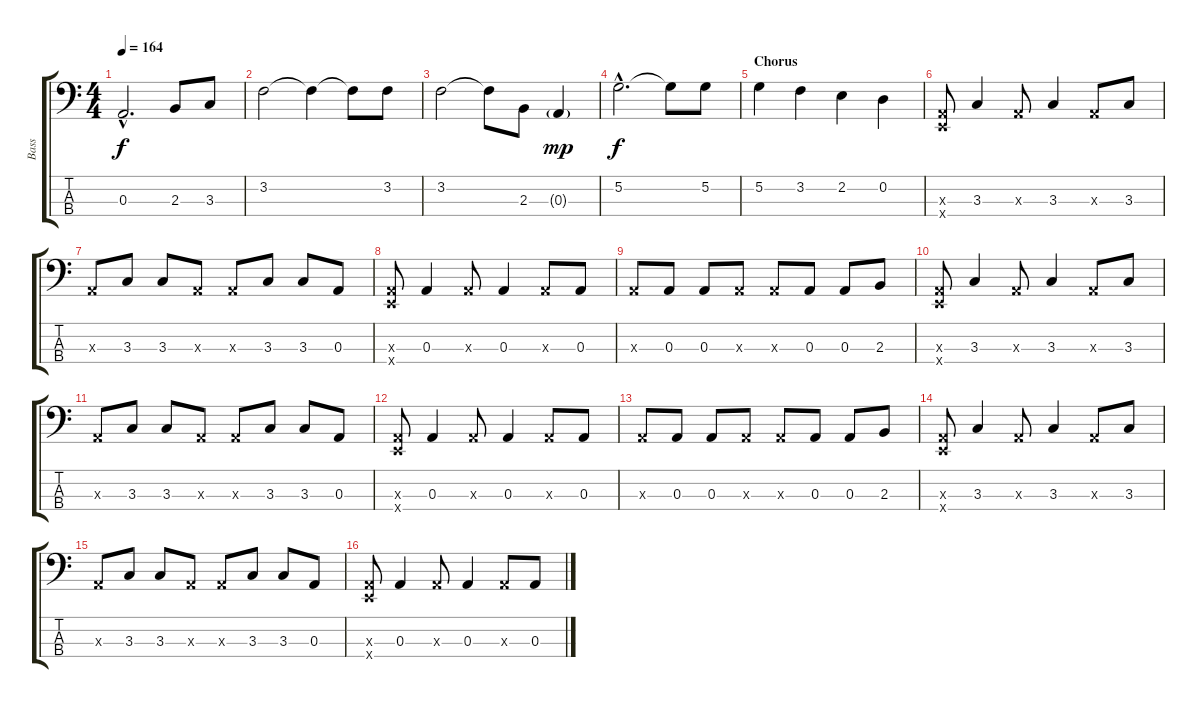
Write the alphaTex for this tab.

\track ("Bass" "Bass") {instrument electricbassfinger}
\staff {score tabs}
\tuning (G2 D2 A1 E1) {hide}
\ts (4 4)
\tempo 164
\clef f4
\ks c
0.3{hac}.2{d dy f} 2.3.8 3.3.8 |
3.2.2 3.2{t}.4 3.2{t}.8 3.2.8 |
3.2.2 3.2{t}.8 2.3.8 0.3{g}.4{dy mp} |
5.2{hac}.2{d dy f} 5.2{t}.8 5.2.8 |
\section ("" "Chorus")
5.2.4 3.2.4 2.2.4 0.2.4 |
(0.3{x} 0.4{x}).8 3.3.4 0.3{x}.8 3.3.4 0.3{x}.8 3.3.8 |
0.3{x}.8 3.3.8 3.3.8 0.3{x}.8 0.3{x}.8 3.3.8 3.3.8 0.3.8 |
(0.3{x} 0.4{x}).8 0.3.4 0.3{x}.8 0.3.4 0.3{x}.8 0.3.8 |
0.3{x}.8 0.3.8 0.3.8 0.3{x}.8 0.3{x}.8 0.3.8 0.3.8 2.3.8 |
(0.3{x} 0.4{x}).8 3.3.4 0.3{x}.8 3.3.4 0.3{x}.8 3.3.8 |
0.3{x}.8 3.3.8 3.3.8 0.3{x}.8 0.3{x}.8 3.3.8 3.3.8 0.3.8 |
(0.3{x} 0.4{x}).8 0.3.4 0.3{x}.8 0.3.4 0.3{x}.8 0.3.8 |
0.3{x}.8 0.3.8 0.3.8 0.3{x}.8 0.3{x}.8 0.3.8 0.3.8 2.3.8 |
(0.3{x} 0.4{x}).8 3.3.4 0.3{x}.8 3.3.4 0.3{x}.8 3.3.8 |
0.3{x}.8 3.3.8 3.3.8 0.3{x}.8 0.3{x}.8 3.3.8 3.3.8 0.3.8 |
(0.3{x} 0.4{x}).8 0.3.4 0.3{x}.8 0.3.4 0.3{x}.8 0.3.8
